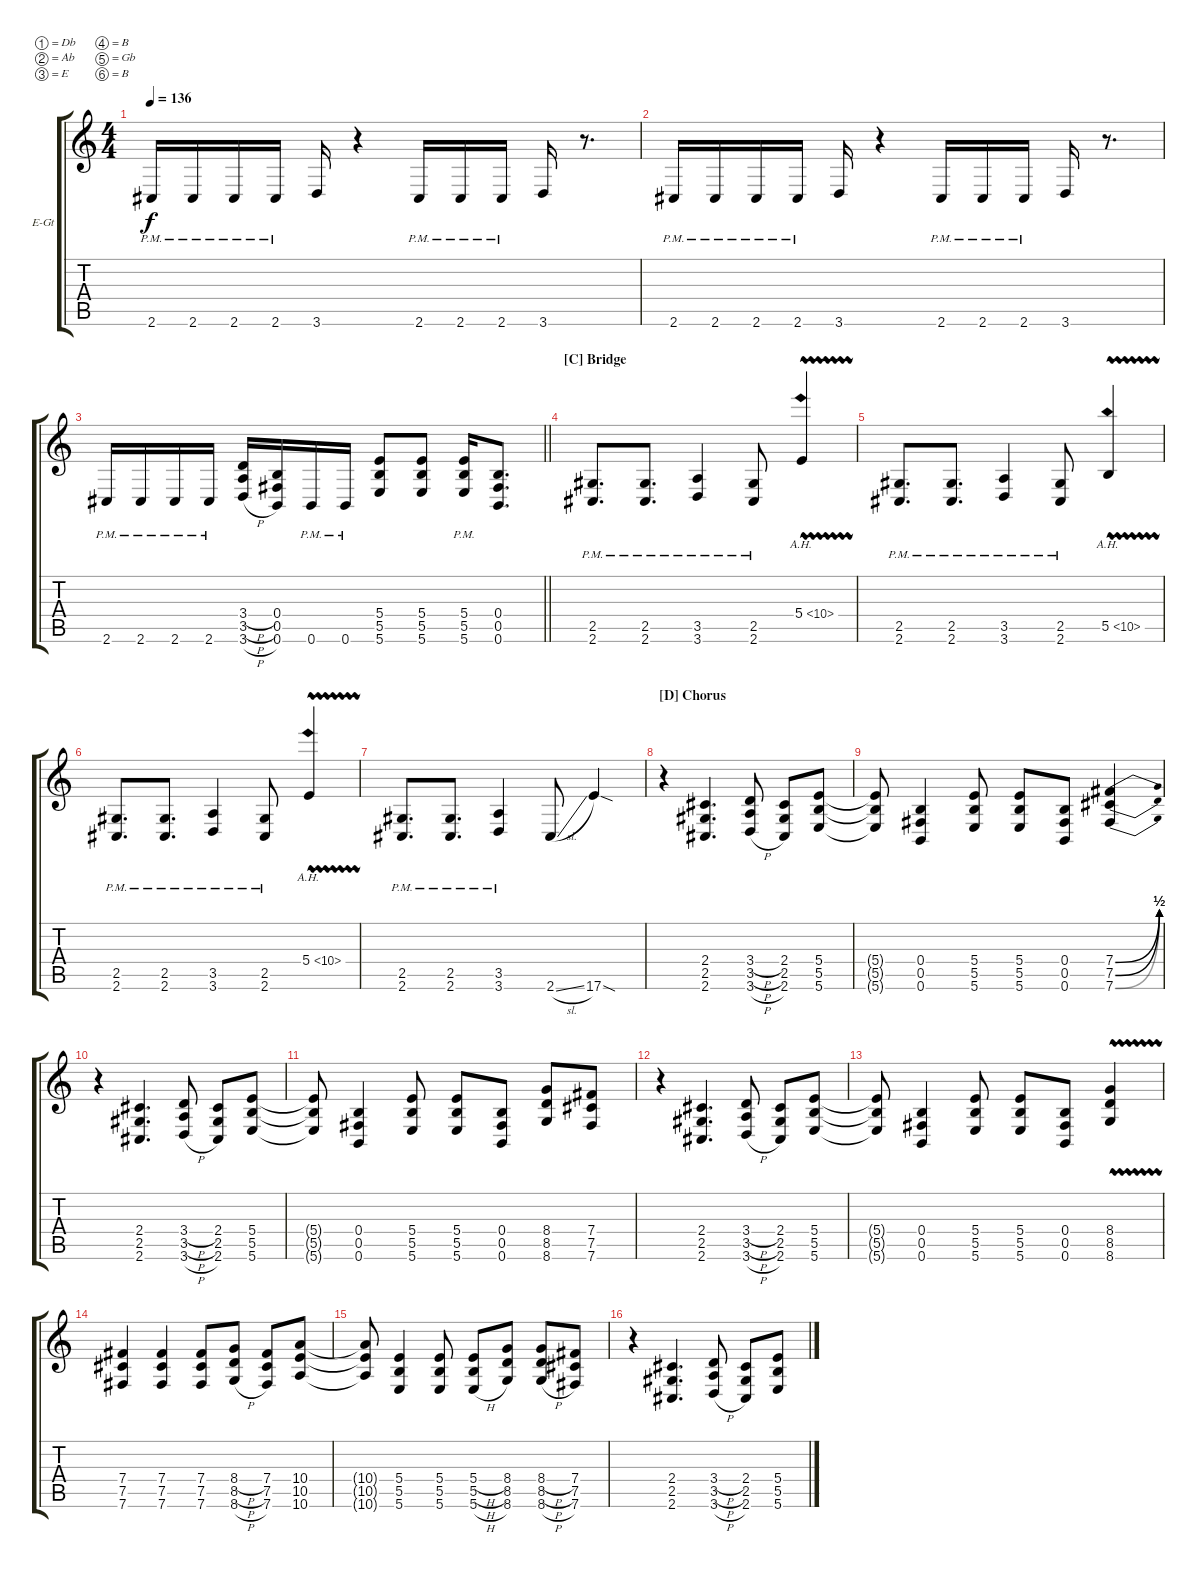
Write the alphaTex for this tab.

\bracketExtendMode groupsimilarinstruments
\firstSystemTrackNameOrientation horizontal
\otherSystemsTrackNameOrientation horizontal
\track ("Guitar 01" "E-Gt") {instrument overdrivenguitar}
\staff {score tabs}
\tuning (Db4 Ab3 E3 B2 Gb2 B1)
\ts (4 4)
\tempo 136
\clef g2
\ks c
2.6{pm}.16{dy f} 2.6{pm}.16 2.6{pm}.16 2.6{pm}.16 3.6.16 r.4 2.6{pm}.16 2.6{pm}.16 2.6{pm}.16 3.6.16 r.8{d} |
2.6{pm}.16 2.6{pm}.16 2.6{pm}.16 2.6{pm}.16 3.6.16 r.4 2.6{pm}.16 2.6{pm}.16 2.6{pm}.16 3.6.16 r.8{d} |
\barLineRight lightlight
2.6{pm}.16 2.6{pm}.16 2.6{pm}.16 2.6{pm}.16 (3.4{h} 3.5{h} 3.6{h}).16 (0.4 0.5 0.6).16 0.6{pm}.16 0.6{pm}.16 (5.4 5.5 5.6).8 (5.4 5.5 5.6).8 (5.4{pm} 5.5{pm} 5.6{pm}).16 (0.4 0.5 0.6).8{d} |
\section ("C" "Bridge")
(2.5{pm} 2.6{pm}).8{d} (2.5{pm} 2.6{pm}).8{d} (3.5{pm} 3.6{pm}).4 (2.5{pm} 2.6{pm}).8 5.4{ah 5 vw}.4 |
(2.5{pm} 2.6{pm}).8{d} (2.5{pm} 2.6{pm}).8{d} (3.5{pm} 3.6{pm}).4 (2.5{pm} 2.6{pm}).8 5.5{ah 5 vw}.4 |
(2.5{pm} 2.6{pm}).8{d} (2.5{pm} 2.6{pm}).8{d} (3.5{pm} 3.6{pm}).4 (2.5{pm} 2.6{pm}).8 5.4{ah 5 vw}.4 |
(2.5{pm} 2.6{pm}).8{d} (2.5{pm} 2.6{pm}).8{d} (3.5{pm} 3.6{pm}).4 2.6{sl}.8 17.6{sod}.4 |
\section ("D" "Chorus")
r.4 (2.4 2.5 2.6).4{d} (3.4{h} 3.5{h} 3.6{h}).8 (2.4 2.5 2.6).8 (5.4 5.5 5.6).8 |
(5.4{t} 5.5{t} 5.6{t}).8 (0.4 0.5 0.6).4 (5.4 5.5 5.6).8 (5.4 5.5 5.6).8 (0.4 0.5 0.6).8 (7.4{be (bend 0 0 60 2)} 7.5{be (bend 0 0 60 2)} 7.6{be (bend 0 0 60 2)}).4 |
r.4 (2.4 2.5 2.6).4{d} (3.4{h} 3.5{h} 3.6{h}).8 (2.4 2.5 2.6).8 (5.4 5.5 5.6).8 |
(5.4{t} 5.5{t} 5.6{t}).8 (0.4 0.5 0.6).4 (5.4 5.5 5.6).8 (5.4 5.5 5.6).8 (0.4 0.5 0.6).8 (8.4 8.5 8.6).8 (7.4 7.5 7.6).8 |
r.4 (2.4 2.5 2.6).4{d} (3.4{h} 3.5{h} 3.6{h}).8 (2.4 2.5 2.6).8 (5.4 5.5 5.6).8 |
(5.4{t} 5.5{t} 5.6{t}).8 (0.4 0.5 0.6).4 (5.4 5.5 5.6).8 (5.4 5.5 5.6).8 (0.4 0.5 0.6).8 (8.4{vw} 8.5{vw} 8.6{vw}).4 |
(7.4 7.5 7.6).4 (7.4 7.5 7.6).4 (7.4 7.5 7.6).8 (8.4{h} 8.5{h} 8.6{h}).8 (7.4 7.5 7.6).8 (10.4 10.5 10.6).8 |
(10.4{t} 10.5{t} 10.6{t}).8 (5.4 5.5 5.6).4 (5.4 5.5 5.6).8 (5.4{h} 5.5{h} 5.6{h}).8 (8.4 8.5 8.6).8 (8.4{h} 8.5{h} 8.6{h}).8 (7.4 7.5 7.6).8 |
r.4 (2.4 2.5 2.6).4{d} (3.4{h} 3.5{h} 3.6{h}).8 (2.4 2.5 2.6).8 (5.4 5.5 5.6).8
